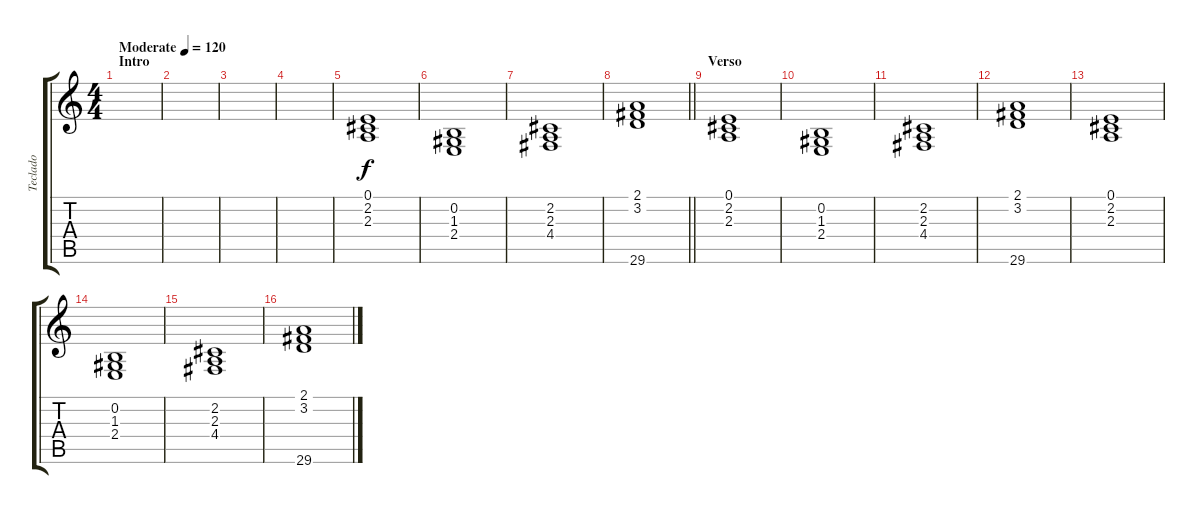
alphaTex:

\track ("Teclado" "Teclado") {instrument drawbarorgan}
\staff {score tabs}
\tuning (E4 B3 G3 D3 A2 E2) {hide}
\ts (4 4)
\section ("" "Intro")
\tempo (120 "Moderate")
\clef g2
\ks c
|
|
|
|
(0.1 2.2 2.3).1 |
(0.2 1.3 2.4).1 |
(2.2 2.3 4.4).1 |
\barLineRight lightlight
(2.1 3.2 29.6).1 |
\section ("" "Verso")
(0.1 2.2 2.3).1 |
(0.2 1.3 2.4).1 |
(2.2 2.3 4.4).1 |
(2.1 3.2 29.6).1 |
(0.1 2.2 2.3).1 |
(0.2 1.3 2.4).1 |
(2.2 2.3 4.4).1 |
(2.1 3.2 29.6).1
